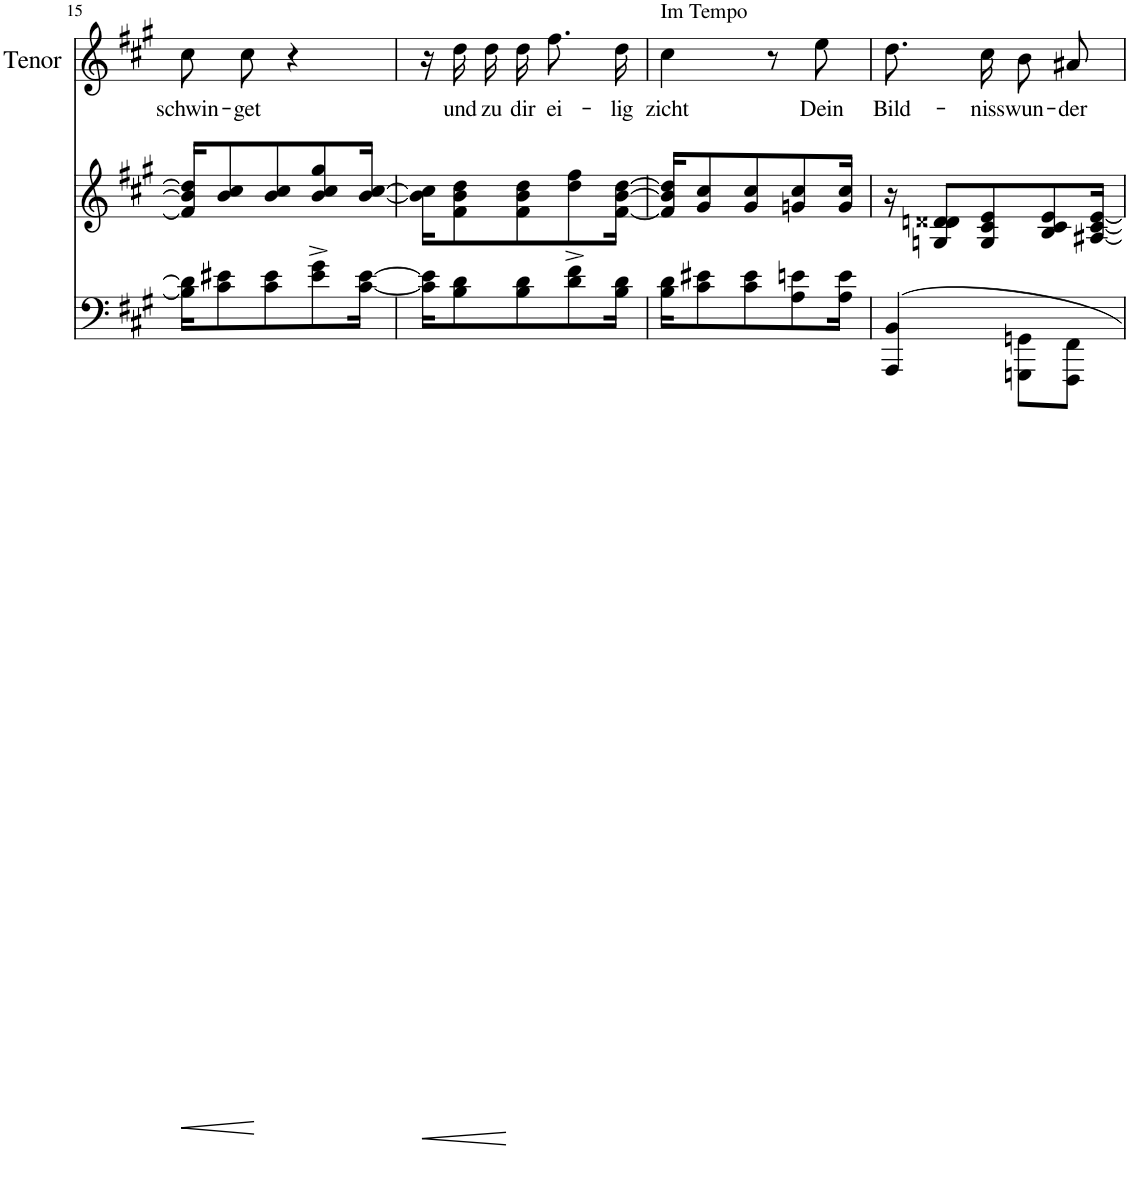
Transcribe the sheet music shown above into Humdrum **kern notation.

**kern	**dynam	**kern	**kern	**text
*part3	*part3	*part2	*part1	*part1
*staff3	*staff3	*staff2	*staff1	*staff1
*I"PianoL	*	*I"PianoR	*I"Tenor	*
*	*	*	*I'Tenor	*
!!LO:PB:g=z
*clefF4	*	*clefG2	*clefG2	*
*k[f#c#g#]	*	*k[f#c#g#]	*k[f#c#g#]	*
*M2/4	*	*M2/4	*M2/4	*
=15	=15	=15	=15	=15
!	!LO:HP:b	!	!	!LO:LY:b
16B\] 16d\]KL	<	16f#/] 16b/] 16dd/]KL	8cc#\L	schwin-
8c#\ 8e#X\	.	8b/ 8cc#/	.	.
!	!	!	!	!LO:LY:b
.	.	.	8cc#\J	-get
8c#\ 8e#\	[	8b/ 8cc#/	.	.
.	.	.	4r	.
8e#\^ 8g#\^	.	8b/ 8cc#/ 8gg#/	.	.
[16c#\ [16e#\Jk	.	[16b/ [16cc#/Jk	.	.
=16	=16	=16	=16	=16
!	!LO:HP:b	!	!	!
16c#\] 16e#\]KL	<	16b\] 16cc#\]KL	16r	.
!	!	!	!	!LO:LY:b
8B\ 8d\	.	8f#\ 8b\ 8dd\	16dd\LL	und
!	!	!	!	!LO:LY:b
.	.	.	16dd\	zu
!	!	!	!	!LO:LY:b
8B\ 8d\	[	8f#\ 8b\ 8dd\	16dd\JJ	dir
!	!	!	!	!LO:LY:b
.	.	.	8.ff#\L	ei-
8d\^ 8f#\^	.	8dd\ 8ff#\	.	.
!	!	!	!	!LO:LY:b
16B\ 16d\Jk	.	[16f#\ [16b\ [16dd\Jk	16dd\Jk	-lig
=17	=17	=17	=17	=17
!	!	!	!LO:TX:a:t=Im Tempo	!
!	!	!	!	!LO:LY:b
16B\ 16d\KL	.	16f#/] 16b/] 16dd/]KL	4cc#\	zicht
8c#\ 8e#X\	.	8g#/ 8cc#/	.	.
8c#\ 8e#\	.	8g#/ 8cc#/	.	.
.	.	.	8r	.
8A\ 8en\	.	8gn/ 8cc#/	.	.
!	!	!	!	!LO:LY:b
.	.	.	8ee\	Dein
16A\ 16e\Jk	.	16g/ 16cc#/Jk	.	.
=18	=18	=18	=18	=18
!	!	!	!	!LO:LY:b
4AAA/ 4BB/	.	16r	8.dd\L	Bild-
.	.	8Gn/ 8dn/ 8d##X/L	.	.
!	!	!	!	!LO:LY:b
.	.	8G/ 8c#/ 8e/	16cc#\Jk	-niss
!	!	!	!	!LO:LY:b
8GGGn\ 8GGn\L	.	.	8b/L	wun-
.	.	8B/ 8c#/ 8e/	.	.
!	!	!	!	!LO:LY:b
8FFF#\ 8FF#\J	.	.	8a#X/J	-der
.	.	[16A#X/ [16c#/ [16e/Jk	.	.
=	=	=	=	=
*-	*-	*-	*-	*-
